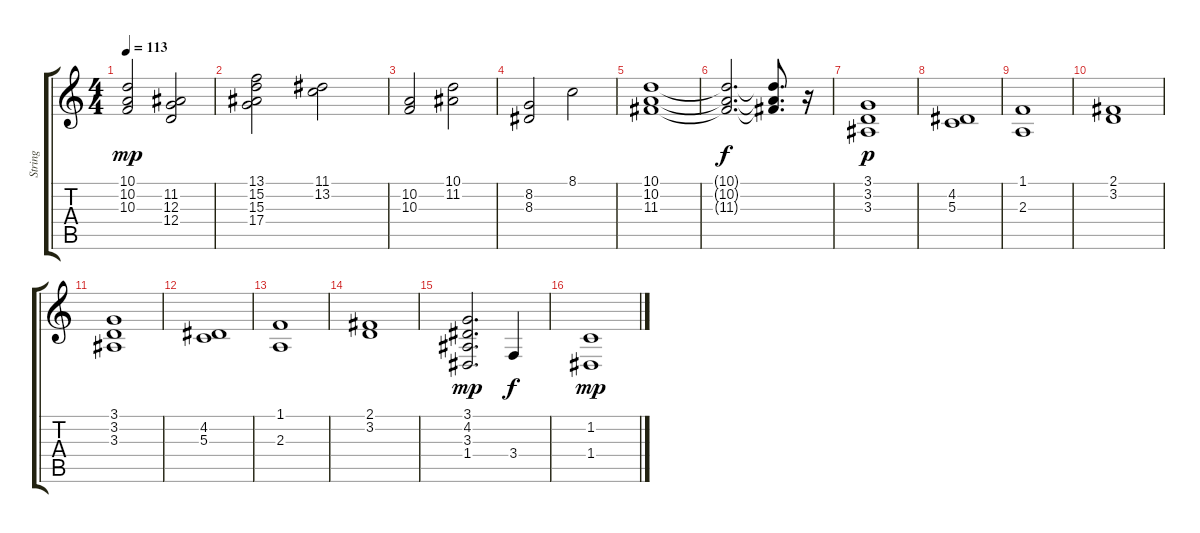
\track ("String" "String") {instrument stringensemble2}
\staff {score tabs}
\tuning (E4 B3 G3 D3 A2 E2) {hide}
\ts (4 4)
\tempo 113
\clef g2
\ks c
(10.1 10.2 10.3).2{dy mp} (11.2 12.3 12.4).2 |
(13.1 15.2 15.3 17.4).2 (11.1 13.2).2 |
(10.2 10.3).2 (10.1 11.2).2 |
(8.2 8.3).2 8.1.2 |
(10.1 10.2 11.3).1 |
(10.1{t} 10.2{t} 11.3{t}).2{d dy f} (10.1{t} 10.2{t} 11.3{t}).8{d} r.16 |
(3.1 3.2 3.3).1{dy p} |
(4.2 5.3).1 |
(1.1 2.3).1 |
(2.1 3.2).1 |
(3.1 3.2 3.3).1 |
(4.2 5.3).1 |
(1.1 2.3).1 |
(2.1 3.2).1 |
(3.1 4.2 3.3 1.4).2{d dy mp} 3.4.4{dy f} |
(1.2 1.4).1{dy mp}
